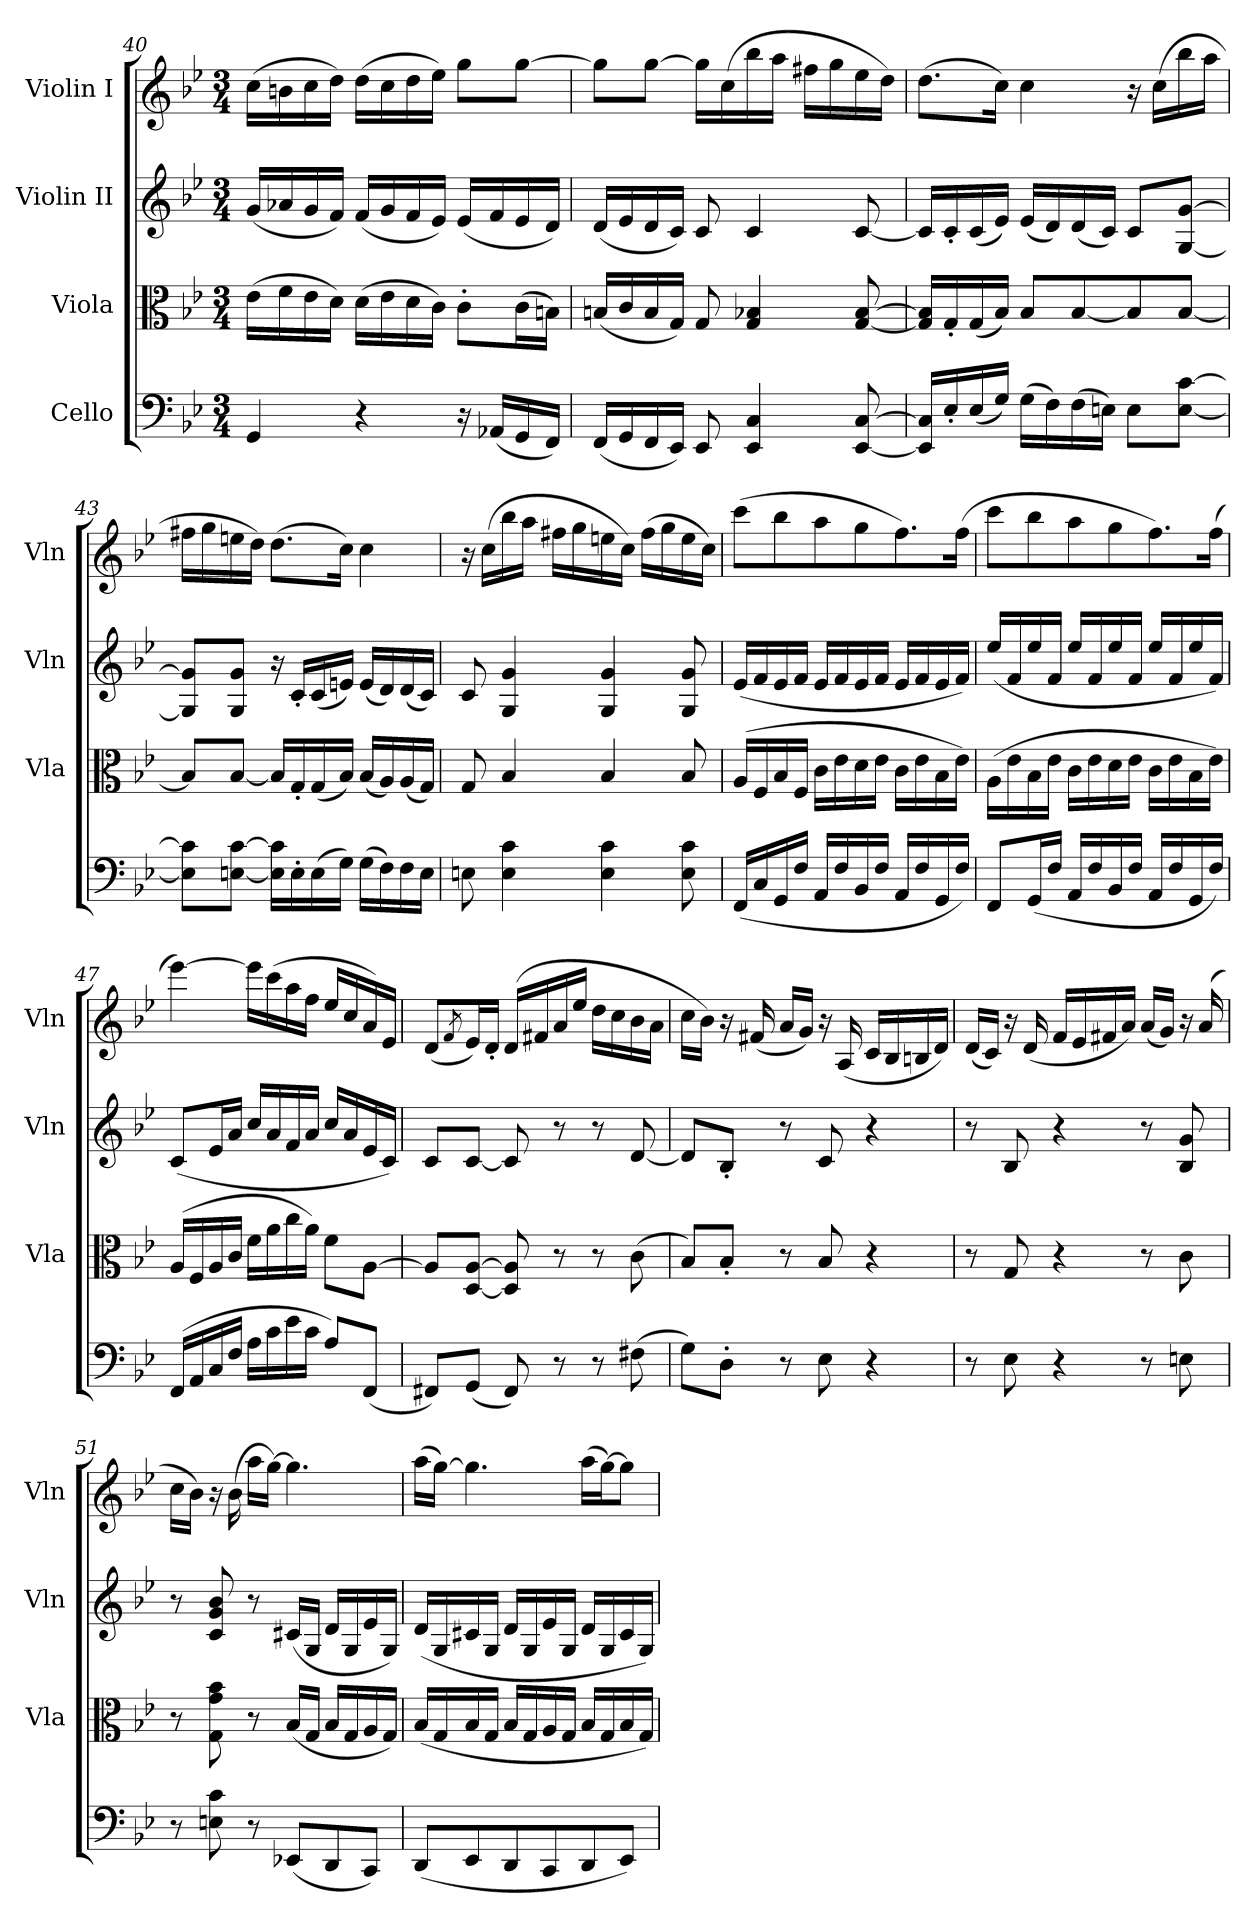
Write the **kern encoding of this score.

**kern	**kern	**kern	**kern
*part4	*part3	*part2	*part1
*staff4	*staff3	*staff2	*staff1
*I"Cello	*I"Viola	*I"Violin II	*I"Violin I
*	*I'Vla	*I'Vln	*I'Vln
!!LO:LB:g=z
*clefF4	*clefC3	*clefG2	*clefG2
*k[b-e-]	*k[b-e-]	*k[b-e-]	*k[b-e-]
*M3/4	*M3/4	*M3/4	*M3/4
=40	=40	=40	=40
4GG/	(>16e-\LL	(<16g/LL	(>16cc\LL
.	16f\	16a-X/	16bn\
.	16e-\	16g/	16cc\
.	16d\JJ)	16f/JJ)	16dd\JJ)
4r	(>16d\LL	(<16f/LL	(>16dd\LL
.	16e-\	16g/	16cc\
.	16d\	16f/	16dd\
.	16c\JJ)	16e-/JJ)	16ee-\JJ)
16r	8c'\L	(<16e-/LL	8gg\L
(<16AA-X/LL	.	16f/	.
16GG/	(>16c\L	16e-/	[8gg\J
16FF/JJ)	16Bn\JJ)	16d/JJ)	.
=41	=41	=41	=41
(<16FF/LL	(<16Bn/LL	(<16d/LL	8gg\L]
16GG/	16c/	16e-/	.
16FF/	16B/	16d/	[8gg\J
16EE-/JJ)	16G/JJ)	16c/JJ)	.
8EE-/	8G/	8c/	16gg\LL]
.	.	.	(>16cc\
4EE-/ 4C/	4G/ 4B-X/	4c/	16bb-\
.	.	.	16aa\JJ
.	.	.	16ff#X\LL
.	.	.	16gg\
[8EE-/ [8C/	[8G/ [8B-/	[8c/	16ee-\
.	.	.	16dd\JJ)
=42	=42	=42	=42
16EE-/] 16C/]LL	16G/] 16B-/]LL	16c/LL]	(>8.dd\L
16E-'/	16G'/	16c'/	.
(<16E-/	(<16G/	(<16c/	.
16G/JJ)	16B-/JJ)	16e-/JJ)	16cc\Jk)
(>16G\LL	8B-/L	(<16e-/LL	4cc\
16F\)	.	16d/)	.
(>16F\	[8B-/	(<16d/	.
16En\JJ)	.	16c/JJ)	.
8E\L	8B-/]	8c/L	16r
.	.	.	(>16cc\LL
[8E\ [8c\J	[8B-/J	[8G/ [8g/J	16bb-\
.	.	.	16aa\JJ
=43	=43	=43	=43
8E\] 8c\]L	8B-/L]	8G/] 8g/]L	16ff#X\LL
.	.	.	16gg\
[8En\ [8c\J	[8B-/J	8G/ 8g/J	16een\
.	.	.	16dd\JJ)
16E\] 16c\]LL	16B-/LL]	16r	(>8.dd\L
16E'\	16G'/	16c'/LL	.
(>16E\	(<16G/	(<16c/	.
16G\JJ)	16B-/JJ)	16en/JJ)	16cc\Jk)
(>16G\LL	(<16B-/LL	(<16e/LL	4cc\
16F\)	16A/)	16d/)	.
16F\	(<16A/	(<16d/	.
16E\JJ	16G/JJ)	16c/JJ)	.
=44	=44	=44	=44
8En\	8G/	8c/	16r
.	.	.	(>16cc\LL
4E\ 4c\	4B-/	4G/ 4g/	16bb-\
.	.	.	16aa\JJ
.	.	.	16ff#X\LL
.	.	.	16gg\
4E\ 4c\	4B-/	4G/ 4g/	16een\
.	.	.	16cc\JJ)
.	.	.	(>16ff#\LL
.	.	.	16gg\
8E\ 8c\	8B-/	8G/ 8g/	16ee\
.	.	.	16cc\JJ)
=45	=45	=45	=45
(<16FF/LL	(>16A/LL	(<16e-/LL	(>8ccc\L
16C/	16F/	16f/	.
16GG/	16B-/	16e-/	8bb-\
16F/JJ	16F/JJ	16f/JJ	.
16AA/LL	16c\LL	16e-/LL	8aa\
16F/	16e-\	16f/	.
16BB-/	16d\	16e-/	8gg\
16F/JJ	16e-\JJ	16f/JJ	.
16AA/LL	16c\LL	16e-/LL	8.ff\)
16F/	16e-\	16f/	.
16GG/	16B-\	16e-/	.
16F/JJ)	16e-\JJ)	16f/JJ)	(>16ff\Jk
!!LO:PB:g=z
=46	=46	=46	=46
8FF/L	(>16A\LL	(<16ee-/LL	8ccc\L
.	16e-\	16f/	.
(<16GG/L	16B-\	16ee-/	8bb-\
16F/JJ	16e-\JJ	16f/JJ	.
16AA/LL	16c\LL	16ee-/LL	8aa\
16F/	16e-\	16f/	.
16BB-/	16d\	16ee-/	8gg\
16F/JJ	16e-\JJ	16f/JJ	.
16AA/LL	16c\LL	16ee-/LL	8.ff\)
16F/	16e-\	16f/	.
16GG/	16B-\	16ee-/	.
16F/JJ)	16e-\JJ)	16f/JJ)	(>16ff\Jk
=47	=47	=47	=47
(>16FF/LL	(>16A/LL	(<8c/L	[4eee-\)
16AA/	16F/	.	.
16C/	16A/	16e-/L	.
16F/JJ	16c/JJ	16a/JJ	.
16A\LL	16f\LL	16cc/LL	16eee-\LL]
16c\	16a\	16a/	(>16ccc\
16e-\	16cc\	16f/	16aa\
16c\JJ	16a\JJ)	16a/JJ	16ff\JJ
8A/L)	8f\L	16cc/LL	16ee-/LL
.	.	16a/	16cc/
(<8FF/J	[8A\J	16e-/	16a/)
.	.	16c/JJ)	16e-/JJ
=48	=48	=48	=48
8FF#X/L)	8A/L]	8c/L	(<8d/L
.	.	.	8qf/
(<8GG/J	[8D/ [8A/J	[8c/J	16e-/L)
.	.	.	16d'/JJ
8FF#/)	8D/] 8A/]	8c/]	(>16d/LL
.	.	.	16f#X/
8r	8r	8r	16a/
.	.	.	16ee-/JJ
8r	8r	8r	16dd\LL
.	.	.	16cc\
(>8F#X\	(>8c\	[8d/	16b-\
.	.	.	16a\JJ
=49	=49	=49	=49
8G\L)	8B-/L)	8d/L]	16cc\LL
.	.	.	16b-\JJ)
8D'\J	8B-'/J	8B-'/J	16r
.	.	.	(<16f#X/
8r	8r	8r	16a/LL
.	.	.	16g/JJ)
8E-\	8B-/	8c/	16r
.	.	.	(<16A/
4r	4r	4r	16c/LL
.	.	.	16B-/
.	.	.	16Bn/
.	.	.	16d/JJ)
=50	=50	=50	=50
8r	8r	8r	(<16d/LL
.	.	.	16c/JJ)
8E-\	8G/	8B-/	16r
.	.	.	(<16d/
4r	4r	4r	16f/LL
.	.	.	16e-/
.	.	.	16f#X/
.	.	.	16a/JJ)
8r	8r	8r	(<16a/LL
.	.	.	16g/JJ)
8En\	8c\	8B-/ 8g/	16r
.	.	.	(<16a/
=51	=51	=51	=51
8r	8r	8r	16cc\LL
.	.	.	16b-\JJ)
8En\ 8c\	8G\ 8g\ 8b-\	8c/ 8g/ 8b-/	16r
.	.	.	(>16b-\
8r	8r	8r	16aa\LL
.	.	.	[16gg\JJ)
(<8EE-X/L	(<16B-/LL	(<16c#X/LL	4.gg\]
.	16G/JJ	16G/JJ	.
8DD/	16B-/LL	16d/LL	.
.	16G/	16G/	.
8CC/J)	16A/	16e-/	.
.	16G/JJ)	16G/JJ)	.
!!LO:LB:g=z
=52	=52	=52	=52
(<8DD/L	(<16B-/LL	(<16d/LL	(>16aa\LL
.	16G/	16G/	[16gg\JJ)
8EE-/	16B-/	16c#X/	4.gg\]
.	16G/JJ	16G/JJ	.
8DD/	16B-/LL	16d/LL	.
.	16G/	16G/	.
8CC/	16A/	16e-/	.
.	16G/JJ	16G/JJ	.
8DD/	16B-/LL	16d/LL	(>16aa\LL
.	16G/	16G/	[16gg\J)
8EE-/J)	16B-/	16c#/	8gg\J]
.	16G/JJ)	16G/JJ)	.
=	=	=	=
*-	*-	*-	*-
